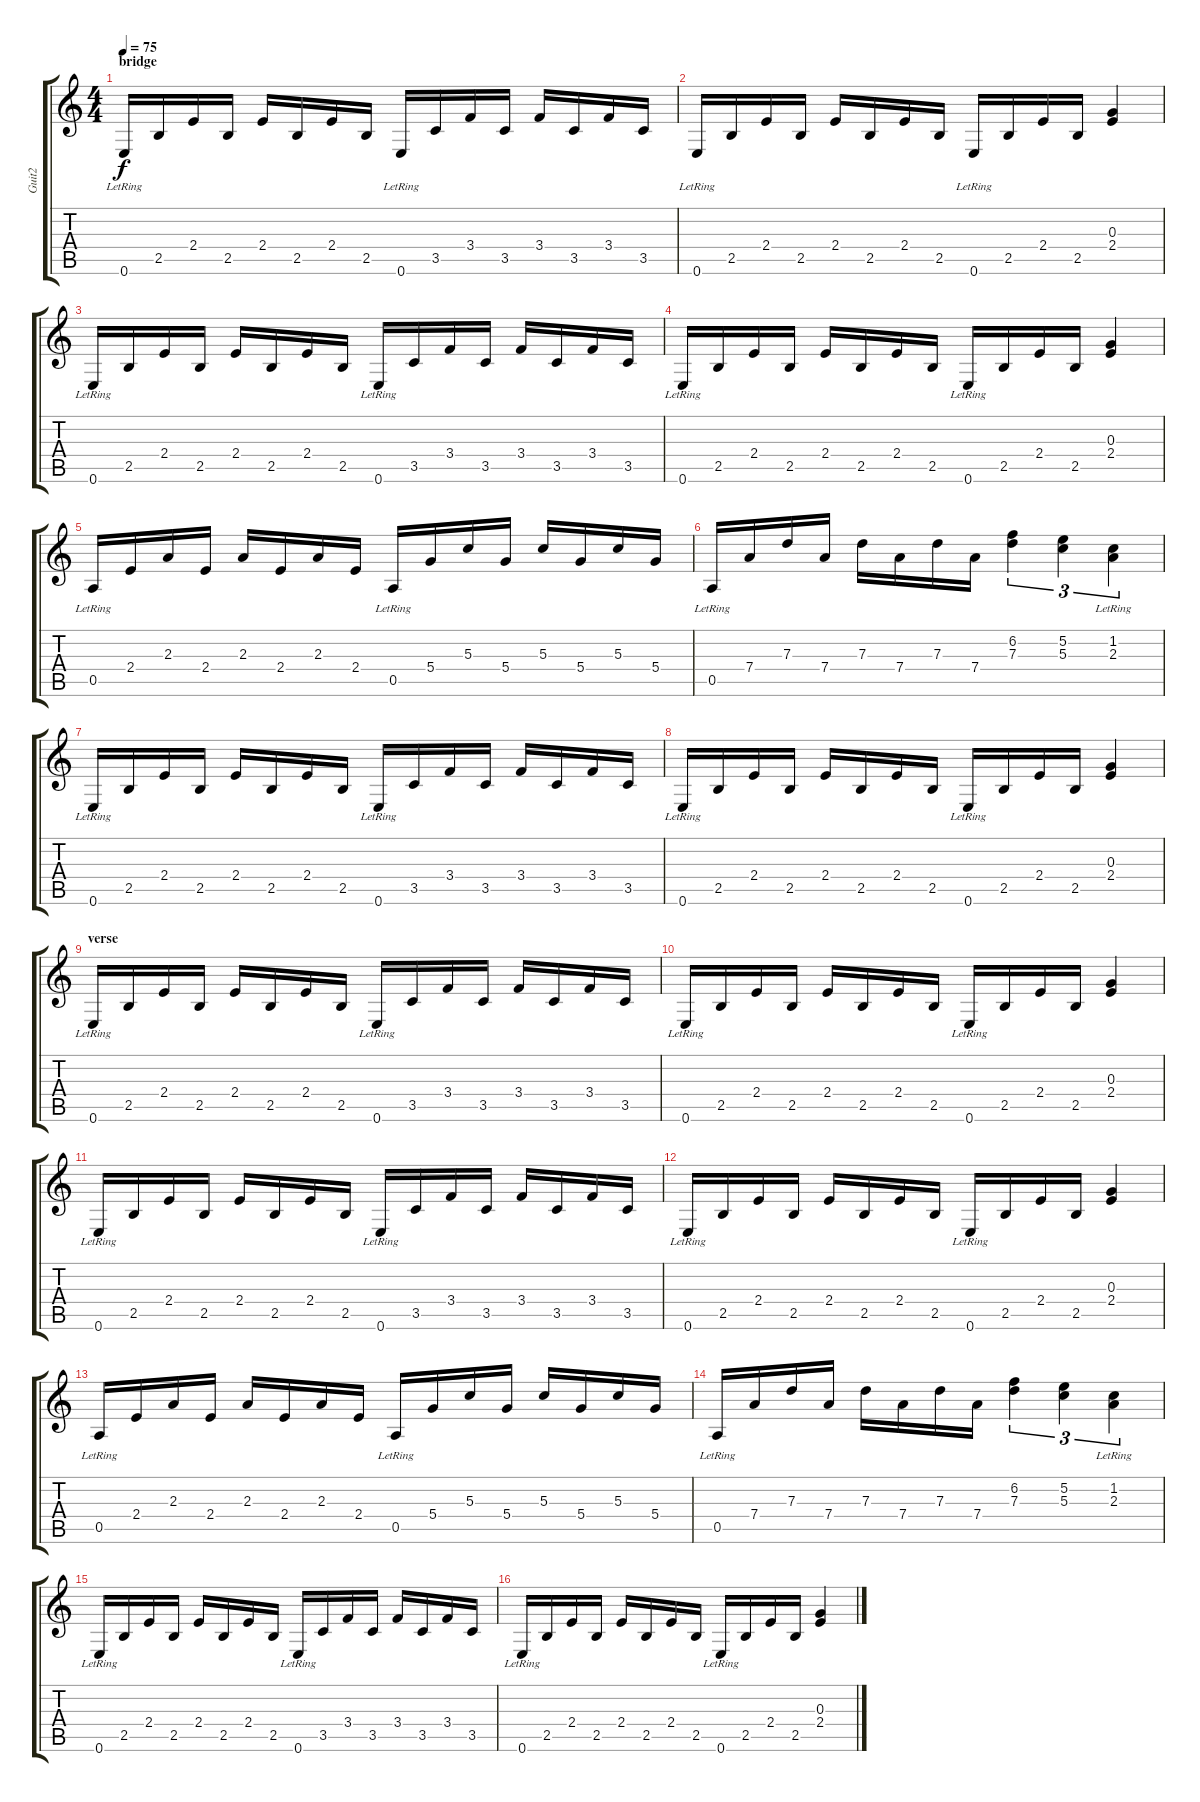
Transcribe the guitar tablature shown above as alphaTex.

\track ("Guit2" "Guit2") {instrument acousticguitarsteel}
\staff {score tabs}
\tuning (E4 B3 G3 D3 A2 E2) {hide}
\ts (4 4)
\section ("" "bridge")
\tempo 75
\clef g2
\ks c
0.6{lr}.16{dy f instrument acousticguitarnylon} 2.5.16 2.4.16 2.5.16 2.4.16 2.5.16 2.4.16 2.5.16 0.6{lr}.16 3.5.16 3.4.16 3.5.16 3.4.16 3.5.16 3.4.16 3.5.16 |
0.6{lr}.16 2.5.16 2.4.16 2.5.16 2.4.16 2.5.16 2.4.16 2.5.16 0.6{lr}.16 2.5.16 2.4.16 2.5.16 (0.3 2.4).4 |
0.6{lr}.16 2.5.16 2.4.16 2.5.16 2.4.16 2.5.16 2.4.16 2.5.16 0.6{lr}.16 3.5.16 3.4.16 3.5.16 3.4.16 3.5.16 3.4.16 3.5.16 |
0.6{lr}.16 2.5.16 2.4.16 2.5.16 2.4.16 2.5.16 2.4.16 2.5.16 0.6{lr}.16 2.5.16 2.4.16 2.5.16 (0.3 2.4).4 |
0.5{lr}.16 2.4.16 2.3.16 2.4.16 2.3.16 2.4.16 2.3.16 2.4.16 0.5{lr}.16 5.4.16 5.3.16 5.4.16 5.3.16 5.4.16 5.3.16 5.4.16 |
0.5{lr}.16 7.4.16 7.3.16 7.4.16 7.3.16 7.4.16 7.3.16 7.4.16 (6.2 7.3).4{tu (3 2)} (5.2 5.3).4{tu (3 2)} (1.2{lr} 2.3{lr}).4{tu (3 2)} |
0.6{lr}.16 2.5.16 2.4.16 2.5.16 2.4.16 2.5.16 2.4.16 2.5.16 0.6{lr}.16 3.5.16 3.4.16 3.5.16 3.4.16 3.5.16 3.4.16 3.5.16 |
0.6{lr}.16 2.5.16 2.4.16 2.5.16 2.4.16 2.5.16 2.4.16 2.5.16 0.6{lr}.16 2.5.16 2.4.16 2.5.16 (0.3 2.4).4 |
\section ("" "verse")
0.6{lr}.16{instrument acousticguitarnylon} 2.5.16 2.4.16 2.5.16 2.4.16 2.5.16 2.4.16 2.5.16 0.6{lr}.16 3.5.16 3.4.16 3.5.16 3.4.16 3.5.16 3.4.16 3.5.16 |
0.6{lr}.16 2.5.16 2.4.16 2.5.16 2.4.16 2.5.16 2.4.16 2.5.16 0.6{lr}.16 2.5.16 2.4.16 2.5.16 (0.3 2.4).4 |
0.6{lr}.16 2.5.16 2.4.16 2.5.16 2.4.16 2.5.16 2.4.16 2.5.16 0.6{lr}.16 3.5.16 3.4.16 3.5.16 3.4.16 3.5.16 3.4.16 3.5.16 |
0.6{lr}.16 2.5.16 2.4.16 2.5.16 2.4.16 2.5.16 2.4.16 2.5.16 0.6{lr}.16 2.5.16 2.4.16 2.5.16 (0.3 2.4).4 |
0.5{lr}.16 2.4.16 2.3.16 2.4.16 2.3.16 2.4.16 2.3.16 2.4.16 0.5{lr}.16 5.4.16 5.3.16 5.4.16 5.3.16 5.4.16 5.3.16 5.4.16 |
0.5{lr}.16 7.4.16 7.3.16 7.4.16 7.3.16 7.4.16 7.3.16 7.4.16 (6.2 7.3).4{tu (3 2)} (5.2 5.3).4{tu (3 2)} (1.2{lr} 2.3{lr}).4{tu (3 2)} |
0.6{lr}.16 2.5.16 2.4.16 2.5.16 2.4.16 2.5.16 2.4.16 2.5.16 0.6{lr}.16 3.5.16 3.4.16 3.5.16 3.4.16 3.5.16 3.4.16 3.5.16 |
0.6{lr}.16 2.5.16 2.4.16 2.5.16 2.4.16 2.5.16 2.4.16 2.5.16 0.6{lr}.16 2.5.16 2.4.16 2.5.16 (0.3 2.4).4
